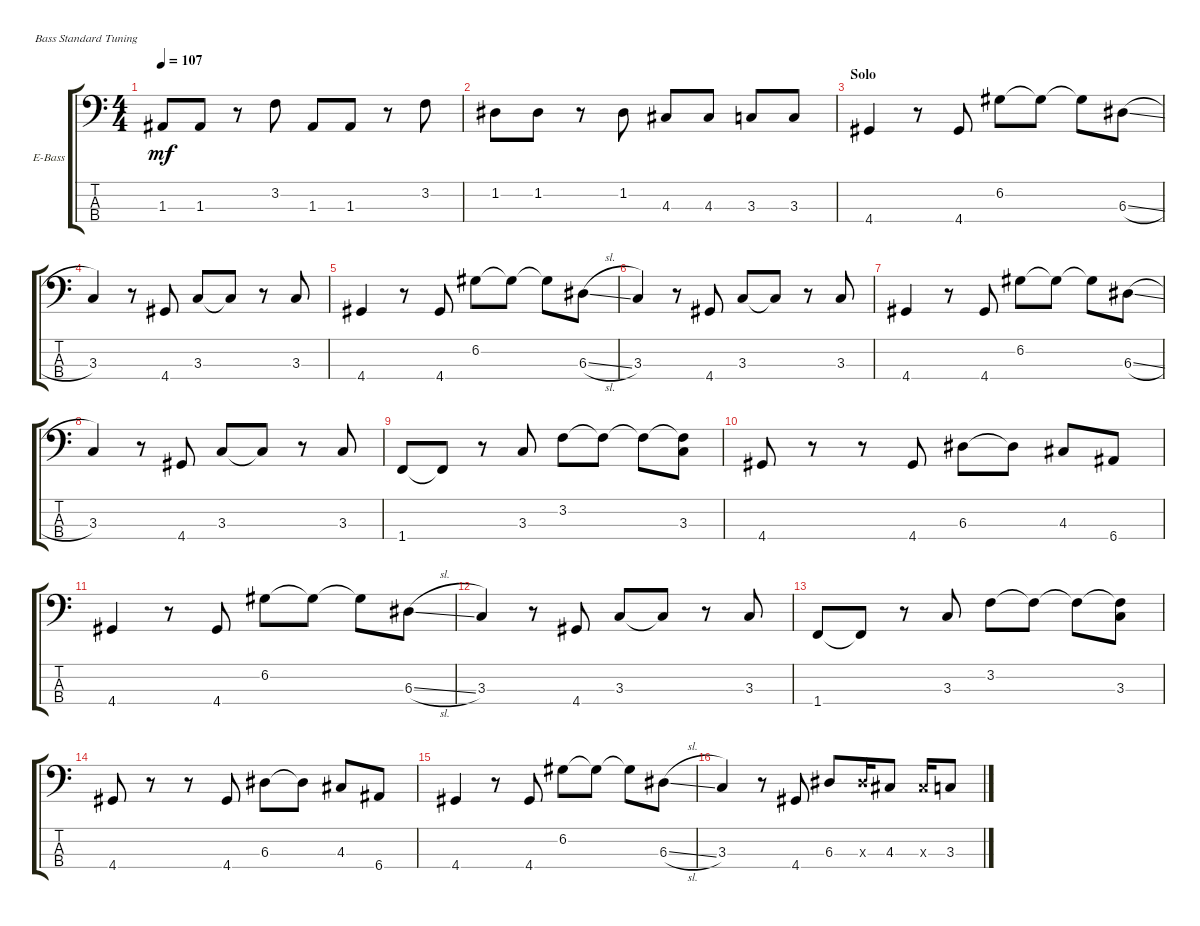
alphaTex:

\defaultSystemsLayout 4
\bracketExtendMode groupsimilarinstruments
\firstSystemTrackNameOrientation horizontal
\otherSystemsTrackNameOrientation horizontal
\track ("Electric Bass" "E-Bass") {instrument electricbassfinger}
\staff {score tabs}
\tuning (G2 D2 A1 E1)
\ts (4 4)
\tempo 107
\clef f4
\ks c
1.3.8{dy mf} 1.3.8 r.8 3.2.8 1.3.8 1.3.8 r.8 3.2.8 |
1.2.8 1.2.8 r.8 1.2.8 4.3.8 4.3.8 3.3.8 3.3.8 |
\section ("" "Solo")
4.4.4 r.8 4.4.8 6.2.8 6.2{t}.8 6.2{t}.8 6.3{sl}.8 |
3.3.4 r.8 4.4.8 3.3.8 3.3{t}.8 r.8 3.3.8 |
4.4.4 r.8 4.4.8 6.2.8 6.2{t}.8 6.2{t}.8 6.3{sl}.8 |
3.3.4 r.8 4.4.8 3.3.8 3.3{t}.8 r.8 3.3.8 |
4.4.4 r.8 4.4.8 6.2.8 6.2{t}.8 6.2{t}.8 6.3{sl}.8 |
3.3.4 r.8 4.4.8 3.3.8 3.3{t}.8 r.8 3.3.8 |
1.4.8 1.4{t}.8 r.8 3.3.8 3.2.8 3.2{t}.8 3.2{t}.8 (3.2{t} 3.3).8 |
4.4.8 r.8 r.8 4.4.8 6.3.8 6.3{t}.8 4.3.8 6.4.8 |
4.4.4 r.8 4.4.8 6.2.8 6.2{t}.8 6.2{t}.8 6.3{sl}.8 |
3.3.4 r.8 4.4.8 3.3.8 3.3{t}.8 r.8 3.3.8 |
1.4.8 1.4{t}.8 r.8 3.3.8 3.2.8 3.2{t}.8 3.2{t}.8 (3.2{t} 3.3).8 |
4.4.8 r.8 r.8 4.4.8 6.3.8 6.3{t}.8 4.3.8 6.4.8 |
4.4.4 r.8 4.4.8 6.2.8 6.2{t}.8 6.2{t}.8 6.3{sl}.8 |
3.3.4 r.8 4.4.8 6.3.8 6.3{x}.16 4.3.8 4.3{x}.16 3.3.8
